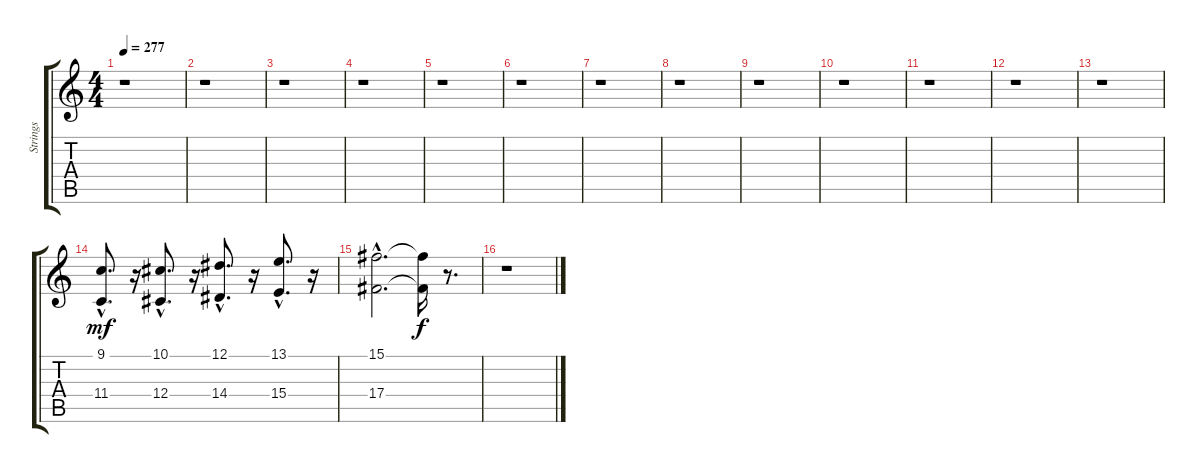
\track ("Strings" "Strings") {instrument tremolostrings}
\staff {score tabs}
\tuning (Eb4 Bb3 Gb3 Db3 Ab2 Eb2) {hide}
\ts (4 4)
\tempo 277
\clef g2
\ks c
r.1{dy f} |
r.1 |
r.1 |
r.1 |
r.1 |
r.1 |
r.1 |
r.1 |
r.1 |
r.1 |
r.1 |
r.1 |
r.1 |
(9.1{hac} 11.4{hac}).8{d dy mf} r.16 (10.1{hac} 12.4{hac}).8{d} r.16 (12.1{hac} 14.4{hac}).8{d} r.16 (13.1{hac} 15.4{hac}).8{d} r.16 |
(15.1{hac} 17.4{hac}).2{d} (15.1{t} 17.4{t}).16{dy f} r.8{d} |
r.1
